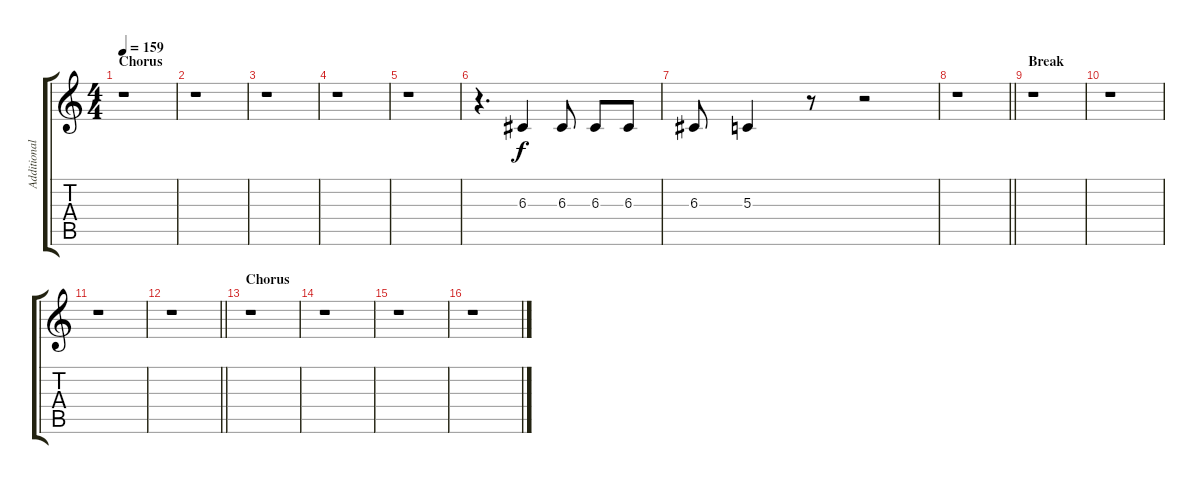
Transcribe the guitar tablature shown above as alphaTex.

\track ("Additional Vocals" "Additional") {instrument sopranosax}
\staff {score tabs}
\tuning (E4 B3 G3 D3 A2 E2) {hide}
\ts (4 4)
\section ("" "Chorus")
\tempo 159
\clef g2
\ks c
r.1{dy f} |
r.1 |
r.1 |
r.1 |
r.1 |
r.4{d} 6.3.4 6.3.8 6.3.8 6.3.8 |
6.3.8 5.3.4 r.8 r.2 |
\barLineRight lightlight
r.1 |
\section ("" "Break")
r.1 |
r.1 |
r.1 |
\barLineRight lightlight
r.1 |
\section ("" "Chorus")
r.1 |
r.1 |
r.1 |
r.1
